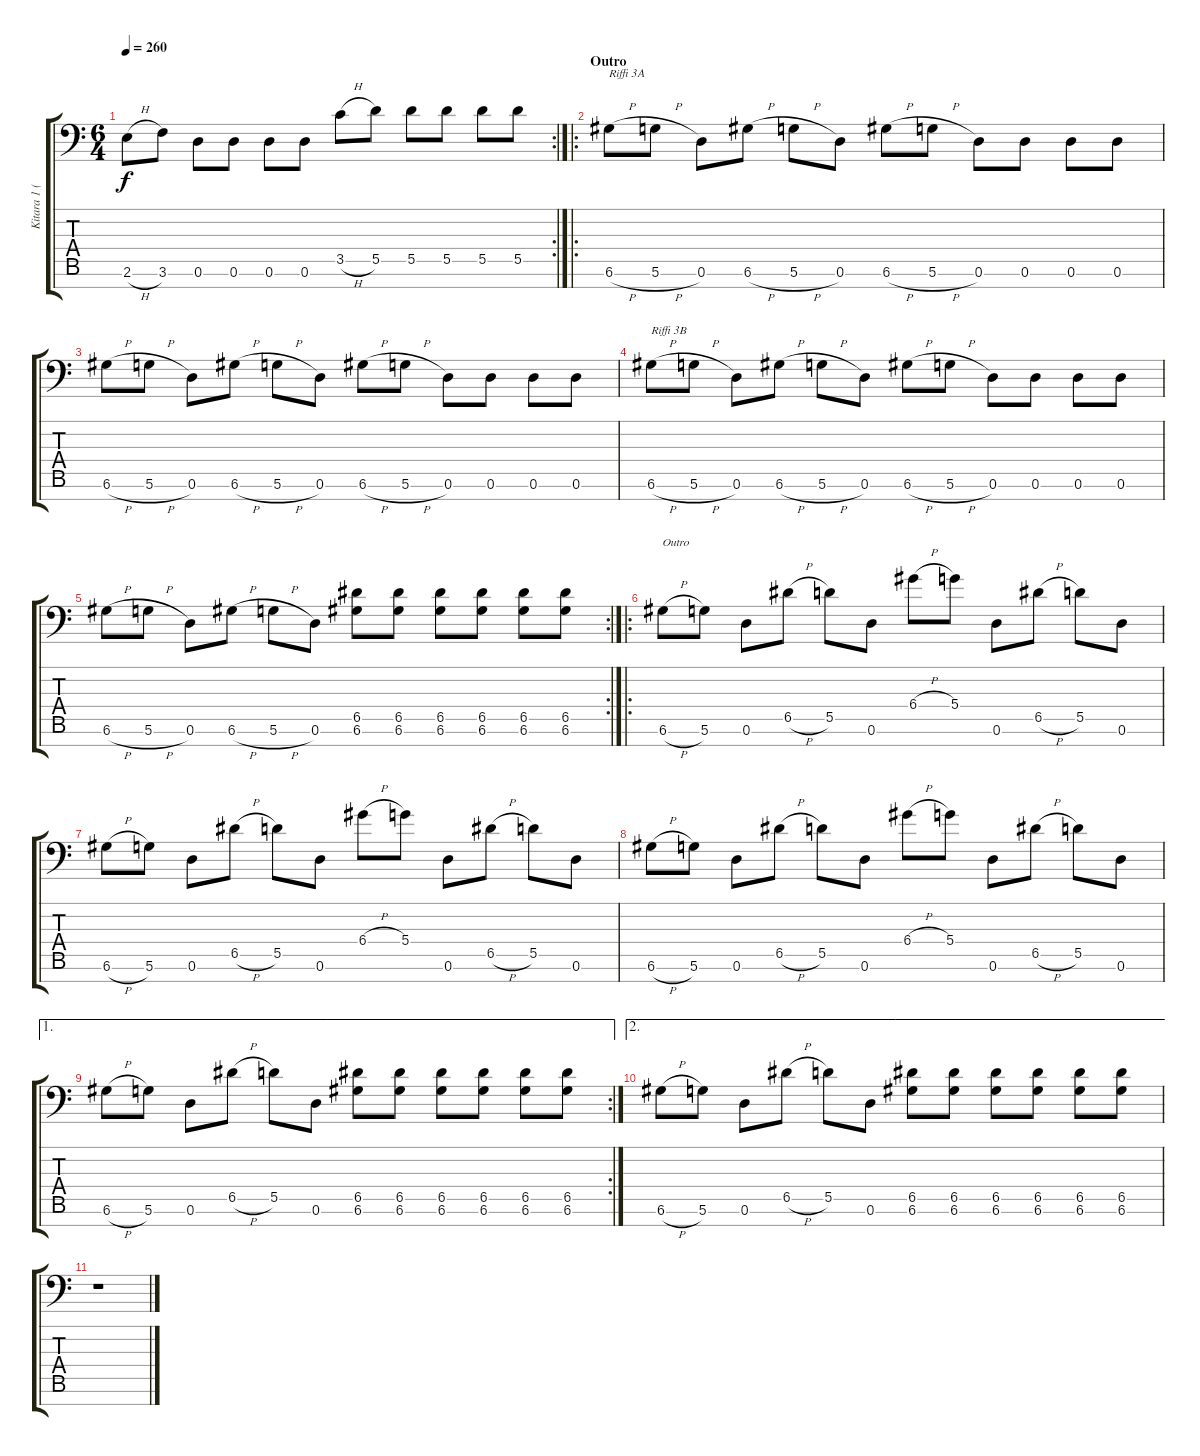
\track ("Kitara 1 (Kuisma)" "Kitara 1 (") {instrument distortionguitar}
\staff {score tabs}
\tuning (E4 B3 G3 D3 A2 D2 A1) {hide}
\rc 2
\ts (6 4)
\tempo 260
\clef f4
\ks c
2.6{h}.8{dy f} 3.6.8 0.6.8 0.6.8 0.6.8 0.6.8 3.5{h}.8 5.5.8 5.5.8 5.5.8 5.5.8 5.5.8 |
\ro
\section ("" "Outro")
6.6{h}.8{txt "Riffi 3A"} 5.6{h}.8 0.6.8 6.6{h}.8 5.6{h}.8 0.6.8 6.6{h}.8 5.6{h}.8 0.6.8 0.6.8 0.6.8 0.6.8 |
6.6{h}.8 5.6{h}.8 0.6.8 6.6{h}.8 5.6{h}.8 0.6.8 6.6{h}.8 5.6{h}.8 0.6.8 0.6.8 0.6.8 0.6.8 |
6.6{h}.8{txt "Riffi 3B"} 5.6{h}.8 0.6.8 6.6{h}.8 5.6{h}.8 0.6.8 6.6{h}.8 5.6{h}.8 0.6.8 0.6.8 0.6.8 0.6.8 |
\rc 2
6.6{h}.8 5.6{h}.8 0.6.8 6.6{h}.8 5.6{h}.8 0.6.8 (6.5 6.6).8 (6.5 6.6).8 (6.5 6.6).8 (6.5 6.6).8 (6.5 6.6).8 (6.5 6.6).8 |
\ro
6.6{h}.8{txt "Outro"} 5.6.8 0.6.8 6.5{h}.8 5.5.8 0.6.8 6.4{h}.8 5.4.8 0.6.8 6.5{h}.8 5.5.8 0.6.8 |
6.6{h}.8 5.6.8 0.6.8 6.5{h}.8 5.5.8 0.6.8 6.4{h}.8 5.4.8 0.6.8 6.5{h}.8 5.5.8 0.6.8 |
6.6{h}.8 5.6.8 0.6.8 6.5{h}.8 5.5.8 0.6.8 6.4{h}.8 5.4.8 0.6.8 6.5{h}.8 5.5.8 0.6.8 |
\ae 1
\rc 2
6.6{h}.8 5.6.8 0.6.8 6.5{h}.8 5.5.8 0.6.8 (6.5 6.6).8 (6.5 6.6).8 (6.5 6.6).8 (6.5 6.6).8 (6.5 6.6).8 (6.5 6.6).8 |
\ae 2
6.6{h}.8 5.6.8 0.6.8 6.5{h}.8 5.5.8 0.6.8 (6.5 6.6).8 (6.5 6.6).8 (6.5 6.6).8 (6.5 6.6).8 (6.5 6.6).8 (6.5 6.6).8 |
r.1
